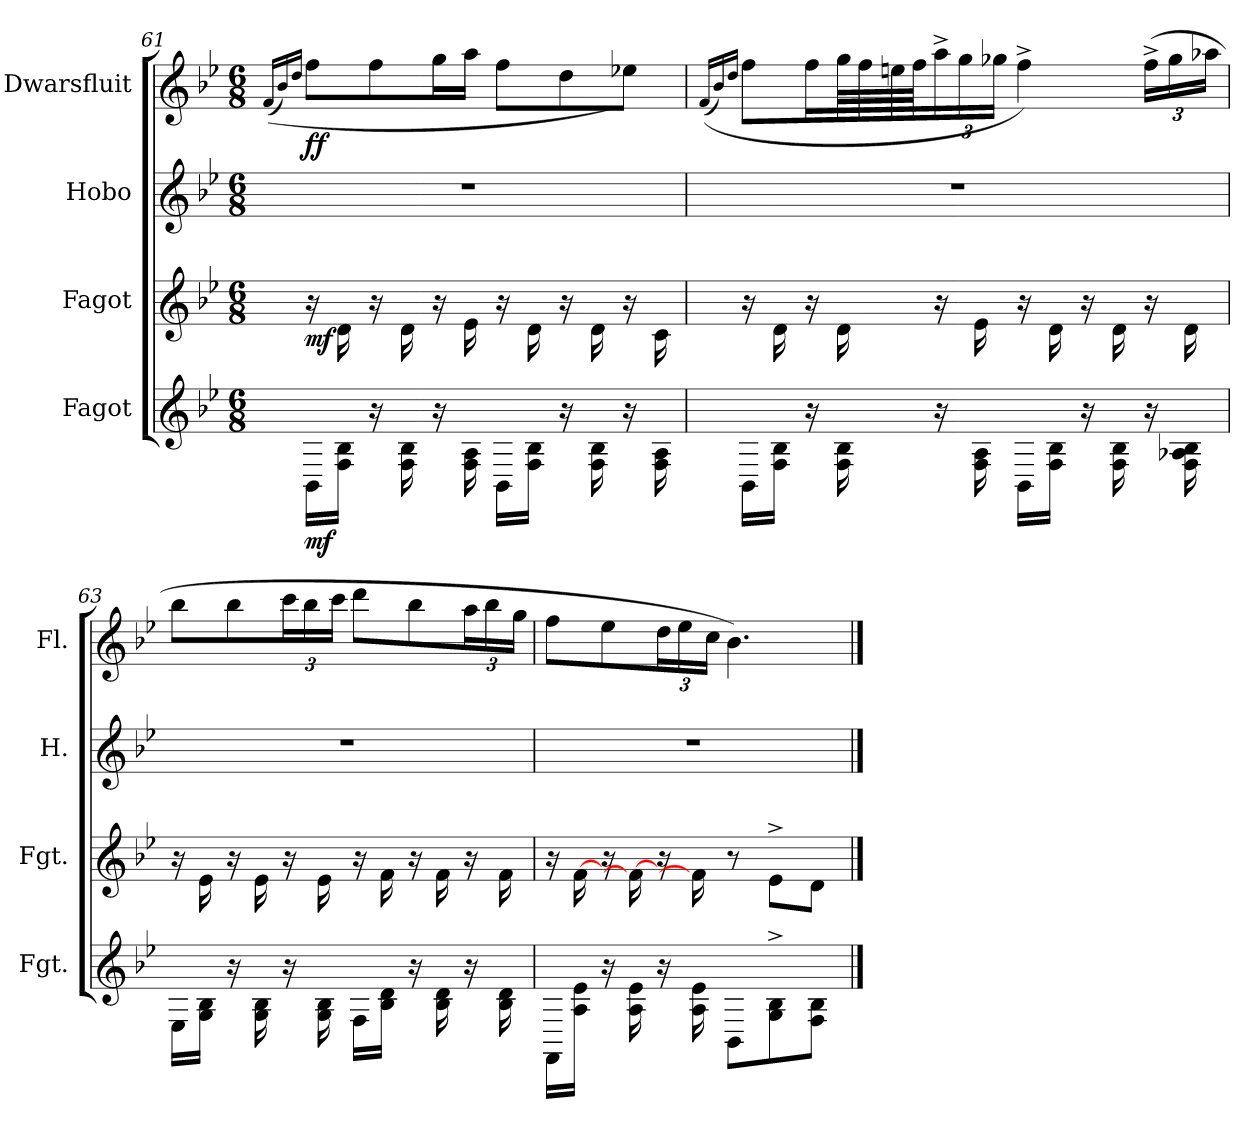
**kern	**dynam	**kern	**dynam	**kern	**kern	**dynam
*part4	*part4	*part3	*part3	*part2	*part1	*part1
*staff4	*staff4	*staff3	*staff3	*staff2	*staff1	*staff1
*I"Fagot	*	*I"Fagot	*	*I"Hobo	*I"Dwarsfluit	*
*I'Fgt.	*	*I'Fgt.	*	*I'H.	*I'Fl.	*
*clefG2	*	*clefG2	*	*clefG2	*clefG2	*
*k[b-e-]	*	*k[b-e-]	*	*k[b-e-]	*k[b-e-]	*
*M6/8	*	*M6/8	*	*M6/8	*M6/8	*
*MM71	*	*MM71	*	*MM71	*MM71	*
=61	=61	=61	=61	=61	=61	=61
.	.	.	.	.	((>16qf/LL	.
.	.	.	.	.	16qb-/)	.
.	.	.	.	.	16qdd/JJ	.
!	!LO:DY:b	!	!LO:DY:b	!	!	!LO:DY:b
16BB-\LL	mf	16r	mf	2.r	8ff\L	ff
16F\ 16B-\JJ	.	16d\	.	.	.	.
16r	.	16r	.	.	8ff\	.
16F\ 16B-\	.	16d\	.	.	.	.
16r	.	16r	.	.	16gg\L	.
16F\ 16A\	.	16e-\	.	.	16aa\JJ	.
16BB-\LL	.	16r	.	.	8ff\L	.
16F\ 16B-\JJ	.	16d\	.	.	.	.
16r	.	16r	.	.	8dd\	.
16F\ 16B-\	.	16d\	.	.	.	.
16r	.	16r	.	.	8ee-X\J)	.
16F\ 16A\	.	16c\	.	.	.	.
=62	=62	=62	=62	=62	=62	=62
.	.	.	.	.	((>16qf/LL	.
.	.	.	.	.	16qb-/)	.
.	.	.	.	.	16qdd/JJ	.
16BB-\LL	.	16r	.	2.r	8ff\L	.
16F\ 16B-\JJ	.	16d\	.	.	.	.
16r	.	16r	.	.	16ff\L	.
16F\ 16B-\	.	16d\	.	.	64gg\LL	.
.	.	.	.	.	64ff\	.
.	.	.	.	.	64een\	.
.	.	.	.	.	64ff\JJ	.
*	*	*	*	*	*Xbrackettup	*
16r	.	16r	.	.	24aa^\	.
.	.	.	.	.	24gg\	.
16F\ 16A\	.	16e-\	.	.	.	.
.	.	.	.	.	24gg-X\JJ	.
16BB-\LL	.	16r	.	.	4ff^\)	.
16F\ 16B-\JJ	.	16d\	.	.	.	.
16r	.	16r	.	.	.	.
16F\ 16B-\	.	16d\	.	.	.	.
16r	.	16r	.	.	(24ff^\LL	.
.	.	.	.	.	24gg-\	.
16F\ 16A-X\ 16B-\	.	16d\	.	.	.	.
.	.	.	.	.	24aa-X\JJ	.
!!LO:LB:g=z
=63	=63	=63	=63	=63	=63	=63
16E-\LL	.	16r	.	2.r	8bb-\L	.
16G\ 16B-\JJ	.	16e-\	.	.	.	.
16r	.	16r	.	.	8bb-\	.
16G\ 16B-\	.	16e-\	.	.	.	.
16r	.	16r	.	.	24ccc\L	.
.	.	.	.	.	24bb-\	.
16G\ 16B-\	.	16e-\	.	.	.	.
.	.	.	.	.	24ccc\JJ	.
16F\LL	.	16r	.	.	8ddd\L	.
16B-\ 16d\JJ	.	16f\	.	.	.	.
16r	.	16r	.	.	8bb-\	.
16B-\ 16d\	.	16f\	.	.	.	.
16r	.	16r	.	.	24aa\L	.
.	.	.	.	.	24bb-\	.
16B-\ 16d\	.	16f\	.	.	.	.
.	.	.	.	.	24gg\JJ	.
=64	=64	=64	=64	=64	=64	=64
*	*	*	*	*	*MM60	*
16FF\LL	.	16r	.	2.r	8ff\L	.
16A\ 16e-\JJ	.	[16f\	.	.	.	.
16r	.	16r	.	.	8ee-\	.
16A\ 16e-\	.	16f\_	.	.	.	.
16r	.	16r	.	.	24dd\L	.
.	.	.	.	.	24ee-\	.
16A\ 16e-\	.	16f\]	.	.	.	.
.	.	.	.	.	24cc\JJ	.
8BB-\L	.	8r	.	.	4.b-\)	.
8G\^ 8B-\^	.	8e-^\L	.	.	.	.
8F\ 8B-\J	.	8d\J	.	.	.	.
==	==	==	==	==	==	==
*-	*-	*-	*-	*-	*-	*-
